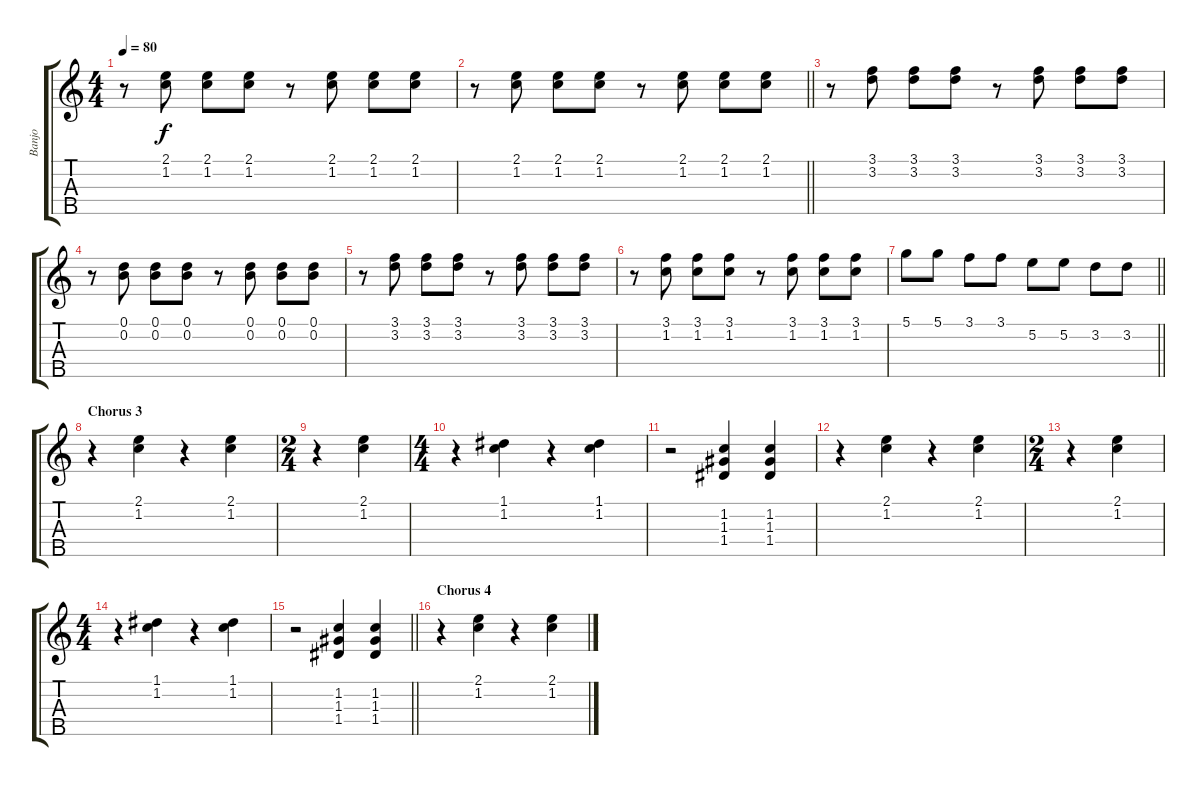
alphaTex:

\track ("Banjo" "Banjo") {instrument electricguitarmuted}
\staff {score tabs}
\tuning (D4 B3 G3 D3 G4) {hide}
\ts (4 4)
\tempo 80
\clef g2
\ks c
r.8{dy f} (2.1 1.2).8 (2.1 1.2).8 (2.1 1.2).8 r.8 (2.1 1.2).8 (2.1 1.2).8 (2.1 1.2).8 |
\barLineRight lightlight
r.8 (2.1 1.2).8 (2.1 1.2).8 (2.1 1.2).8 r.8 (2.1 1.2).8 (2.1 1.2).8 (2.1 1.2).8 |
r.8 (3.1 3.2).8 (3.1 3.2).8 (3.1 3.2).8 r.8 (3.1 3.2).8 (3.1 3.2).8 (3.1 3.2).8 |
r.8 (0.1 0.2).8 (0.1 0.2).8 (0.1 0.2).8 r.8 (0.1 0.2).8 (0.1 0.2).8 (0.1 0.2).8 |
r.8 (3.1 3.2).8 (3.1 3.2).8 (3.1 3.2).8 r.8 (3.1 3.2).8 (3.1 3.2).8 (3.1 3.2).8 |
r.8 (3.1 1.2).8 (3.1 1.2).8 (3.1 1.2).8 r.8 (3.1 1.2).8 (3.1 1.2).8 (3.1 1.2).8 |
\barLineRight lightlight
5.1.8 5.1.8 3.1.8 3.1.8 5.2.8 5.2.8 3.2.8 3.2.8 |
\section ("" "Chorus 3")
r.4 (2.1 1.2).4 r.4 (2.1 1.2).4 |
\ts (2 4)
r.4 (2.1 1.2).4 |
\ts (4 4)
r.4 (1.1 1.2).4 r.4 (1.1 1.2).4 |
r.2 (1.2 1.3 1.4).4 (1.2 1.3 1.4).4 |
r.4 (2.1 1.2).4 r.4 (2.1 1.2).4 |
\ts (2 4)
r.4 (2.1 1.2).4 |
\ts (4 4)
r.4 (1.1 1.2).4 r.4 (1.1 1.2).4 |
\barLineRight lightlight
r.2 (1.2 1.3 1.4).4 (1.2 1.3 1.4).4 |
\section ("" "Chorus 4")
r.4 (2.1 1.2).4 r.4 (2.1 1.2).4
